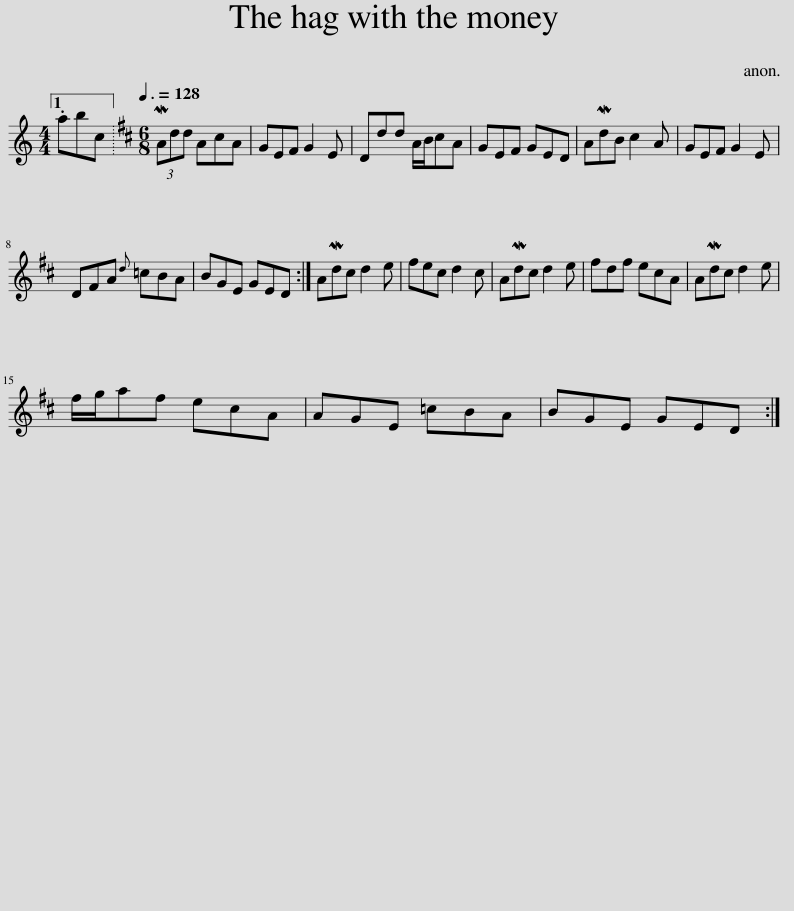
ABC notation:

X:1
L:1/8
M:4/4
I:linebreak $
K:C
V:1 treble
V:1
 .abc ||[K:D][M:6/8][Q:3/8=128] (3MAdd AcA | GEF G2 E | Ddd A/B/cA | GEF GED | %5
 AMdB c2 A | GEF G2 E |$ DFA{d} =cBA | BGE GED :| AMdc d2 e | %10
 fec d2 c | AMdc d2 e | fdf ecA | AMdc d2 e |$ f/g/af ecA | %15
 AGE =cBA | BGE GED :| %17
